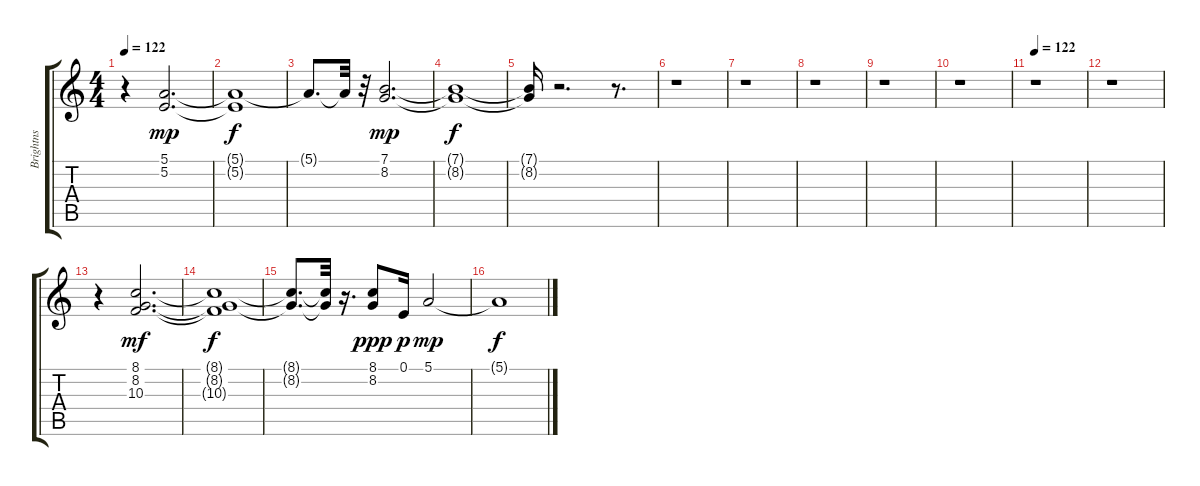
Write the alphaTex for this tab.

\track ("Brightns" "Brightns") {instrument fx5brightness}
\staff {score tabs}
\tuning (E4 B3 G3 D3 A2 E2) {hide}
\ts (4 4)
\tempo 122
\clef g2
\ks c
r.4{dy f} (5.1 5.2).2{d dy mp} |
(5.1{t} 5.2{t}).1{dy f} |
5.1{t}.8{d} 5.1{t}.32 r.32 (7.1 8.2).2{d dy mp} |
(7.1{t} 8.2{t}).1{dy f} |
(7.1{t} 8.2{t}).16 r.2{d} r.8{d} |
r.1 |
r.1 |
r.1 |
r.1 |
r.1 |
\tempo 122
r.1 |
r.1 |
r.4 (8.1 8.2 10.3).2{d dy mf} |
(8.1{t} 8.2{t} 10.3{t}).1{dy f} |
(8.1{t} 8.2{t}).8{d} (8.1{t} 8.2{t}).32 r.16{d} (8.1 8.2).8{dy ppp} 0.1.16{dy p} 5.1.2{dy mp} |
5.1{t}.1{dy f}
